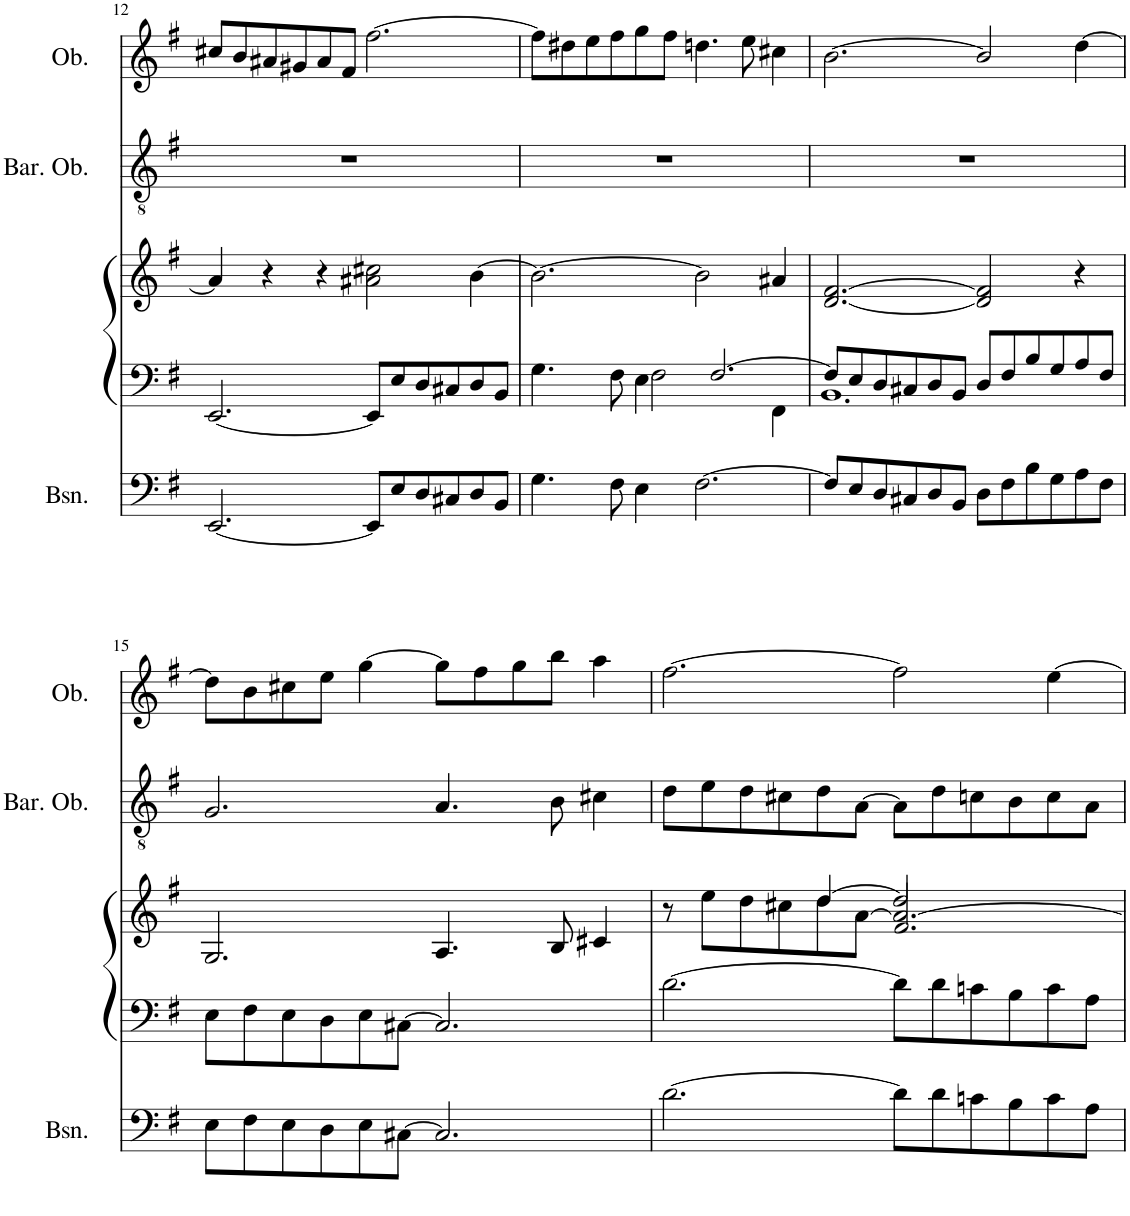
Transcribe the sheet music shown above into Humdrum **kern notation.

**kern	**kern	**kern	**kern	**kern	**kern
*part5	*part4	*part4	*part3	*part2	*part1
*staff6	*staff5	*staff4	*staff3	*staff2	*staff1
*I"Bassoon	*I"Piano	*	*I"Violoncello	*I"Baritone Oboe	*I"Oboe
*I'Bsn.	*I'Pno	*	*I'Vc.	*I'Bar. Ob.	*I'Ob.
!!LO:PB:g=z
*clefF4	*clefF4	*clefG2	*clefF4	*clefGv2	*clefG2
*k[f#]	*k[f#]	*k[f#]	*k[f#]	*k[f#]	*k[f#]
*M6/4	*M6/4	*M6/4	*M6/4	*M6/4	*M6/4
=12	=12	=12	=12	=12	=12
[2.EE/	[2.EE/	4a#/]	[2.EE	1.r	8cc#X/L
.	.	.	.	.	8b/
.	.	4r	.	.	8a#X/
.	.	.	.	.	8g#X/
.	.	4r	.	.	8a#/
.	.	.	.	.	8f#/J
8EE/L]	8EE/L]	2a#X\ 2cc#X\	8EE/L]	.	[2.ff#\
8E/	8E/	.	8E/	.	.
8D/	8D/	.	8D/	.	.
8C#X/	8C#X/	.	8C#X/	.	.
8D/	8D/	[4b\	8D/	.	.
8BB/J	8BB/J	.	8BB/J	.	.
=13	=13	=13	=13	=13	=13
*	*^	*	*	*	*
4.G\	4.G\	2.ryy	2.b\_	4.G	1.r	8ff#\L]
.	.	.	.	.	.	8dd#X\
.	.	.	.	.	.	8ee\
8F#\	8F#\	.	.	8F#	.	8ff#\
4E\	4E\	.	.	4E	.	8gg\
.	.	.	.	.	.	8ff#\J
[2.F#\	[2.F#/	2F#\	2b\]	[2.F#	.	4.ddn\
.	.	.	.	.	.	8ee\
.	.	4FF#\	4a#X/	.	.	4cc#X\
=14	=14	=14	=14	=14	=14	=14
8F#/L]	8F#/L]	1.BB	[2.d/ [2.f#/	8F#\L]	1.r	[>2.b\
8E/	8E/	.	.	8E\	.	.
8D/	8D/	.	.	8D\	.	.
8C#X/	8C#X/	.	.	8C#X\	.	.
8D/	8D/	.	.	8D\	.	.
8BB/J	8BB/J	.	.	8BB\J	.	.
8D\L	8D/L	.	2d/] 2f#/]	8D\L	.	2b/]
8F#\	8F#/	.	.	8F#\	.	.
8B\	8B/	.	.	8B\	.	.
8G\	8G/	.	.	8G\	.	.
8A\	8A/	.	4r	8A\	.	[4dd\
8F#\J	8F#/J	.	.	8F#\J	.	.
*	*v	*v	*	*	*	*
!!LO:LB:g=z
=15	=15	=15	=15	=15	=15
8E\L	8E\L	2.G/	8E\L	2.G/	8dd\L]
8F#\	8F#\	.	8F#\	.	8b\
8E\	8E\	.	8E\	.	8cc#X\
8D\	8D\	.	8D\	.	8ee\J
8E\	8E\	.	8E\	.	[4gg\
[8C#X\J	[8C#X\J	.	[8C#X\J	.	.
2.C#/]	2.C#/]	4.A/	2.C#]	4.A/	8gg\L]
.	.	.	.	.	8ff#\
.	.	.	.	.	8gg\
.	.	8B/	.	8B\	8bb\J
.	.	4c#X/	.	4c#X\	4aa\
=16	=16	=16	=16	=16	=16
*	*	*^	*	*	*
[2.d\	[2.d\	8r	2ryy	[2.d	8d\L	[2.ff#\
.	.	8ee\L	.	.	8e\	.
.	.	8dd\	.	.	8d\	.
.	.	8cc#X\	.	.	8c#X\	.
.	.	8dd\	[4dd/	.	8d\	.
.	.	[>8a\J	.	.	[8A\J	.
8d\L]	8d\L]	2.f#/ 2.a/_	2dd/]	8d\L]	8A\L]	2ff#\]
8d\	8d\	.	.	8d\	8d\	.
8cn\	8cn\	.	.	8cn\	8cn\	.
8B\	8B\	.	.	8B\	8B\	.
8c\	8c\	.	4ryy	8c\	8c\	[4ee\
8A\J	8A\J	.	.	8A\J	8A\J	.
*	*	*v	*v	*	*	*
=	=	=	=	=	=
*-	*-	*-	*-	*-	*-
